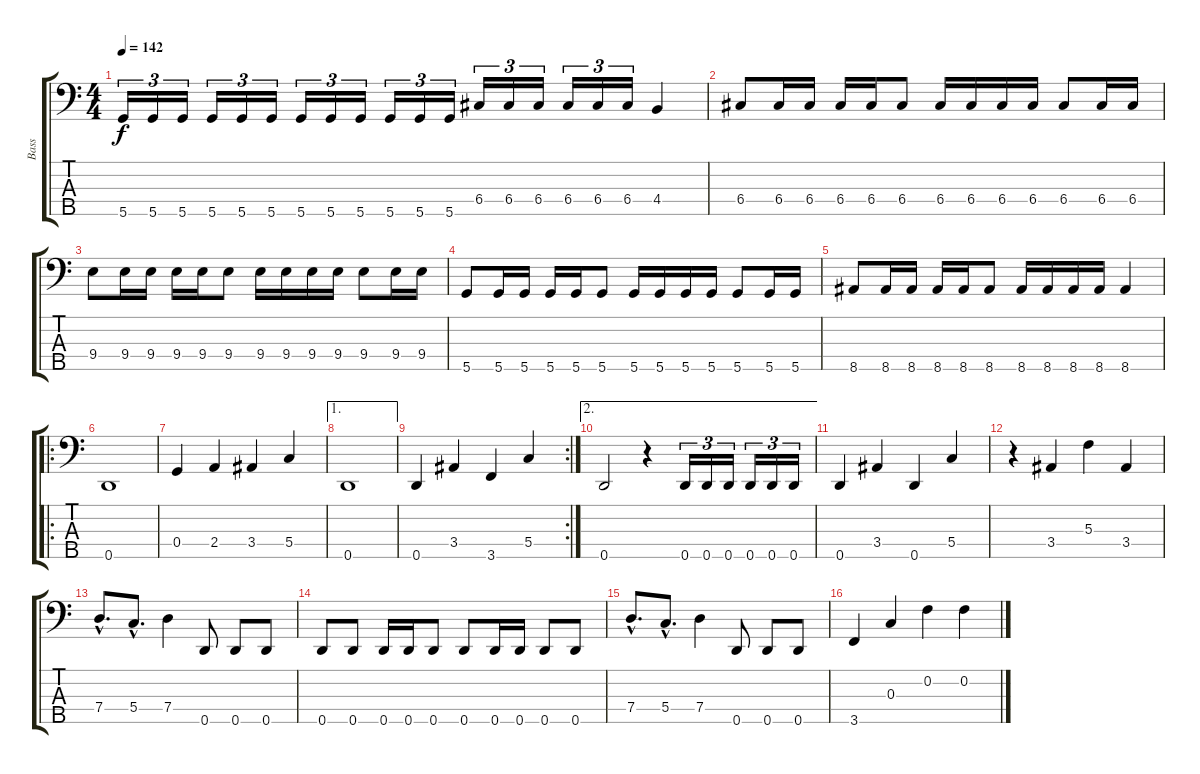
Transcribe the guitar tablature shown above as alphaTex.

\track ("Bass" "Bass") {instrument electricbassfinger}
\staff {score tabs}
\tuning (A2 F2 C2 G1 D1) {hide}
\ts (4 4)
\tempo 142
\clef f4
\ks c
5.5.16{tu (3 2) dy f} 5.5.16{tu (3 2)} 5.5.16{tu (3 2)} 5.5.16{tu (3 2)} 5.5.16{tu (3 2)} 5.5.16{tu (3 2)} 5.5.16{tu (3 2)} 5.5.16{tu (3 2)} 5.5.16{tu (3 2)} 5.5.16{tu (3 2)} 5.5.16{tu (3 2)} 5.5.16{tu (3 2)} 6.4.16{tu (3 2)} 6.4.16{tu (3 2)} 6.4.16{tu (3 2)} 6.4.16{tu (3 2)} 6.4.16{tu (3 2)} 6.4.16{tu (3 2)} 4.4.4 |
6.4.8 6.4.16 6.4.16 6.4.16 6.4.16 6.4.8 6.4.16 6.4.16 6.4.16 6.4.16 6.4.8 6.4.16 6.4.16 |
9.4.8 9.4.16 9.4.16 9.4.16 9.4.16 9.4.8 9.4.16 9.4.16 9.4.16 9.4.16 9.4.8 9.4.16 9.4.16 |
5.5.8 5.5.16 5.5.16 5.5.16 5.5.16 5.5.8 5.5.16 5.5.16 5.5.16 5.5.16 5.5.8 5.5.16 5.5.16 |
8.5.8 8.5.16 8.5.16 8.5.16 8.5.16 8.5.8 8.5.16 8.5.16 8.5.16 8.5.16 8.5.4 |
\ro
0.5.1 |
0.4.4 2.4.4 3.4.4 5.4.4 |
\ae 1
0.5.1 |
\rc 2
0.5.4 3.4.4 3.5.4 5.4.4 |
\ae 2
0.5.2 r.4 0.5.16{tu (3 2)} 0.5.16{tu (3 2)} 0.5.16{tu (3 2)} 0.5.16{tu (3 2)} 0.5.16{tu (3 2)} 0.5.16{tu (3 2)} |
0.5.4 3.4.4 0.5.4 5.4.4 |
r.4 3.4.4 5.3.4 3.4.4 |
7.4{hac}.8{d} 5.4{hac}.8{d} 7.4.4 0.5.8 0.5.8 0.5.8 |
0.5.8 0.5.8 0.5.16 0.5.16 0.5.8 0.5.8 0.5.16 0.5.16 0.5.8 0.5.8 |
7.4{hac}.8{d} 5.4{hac}.8{d} 7.4.4 0.5.8 0.5.8 0.5.8 |
3.5.4 0.3.4 0.2.4 0.2.4
